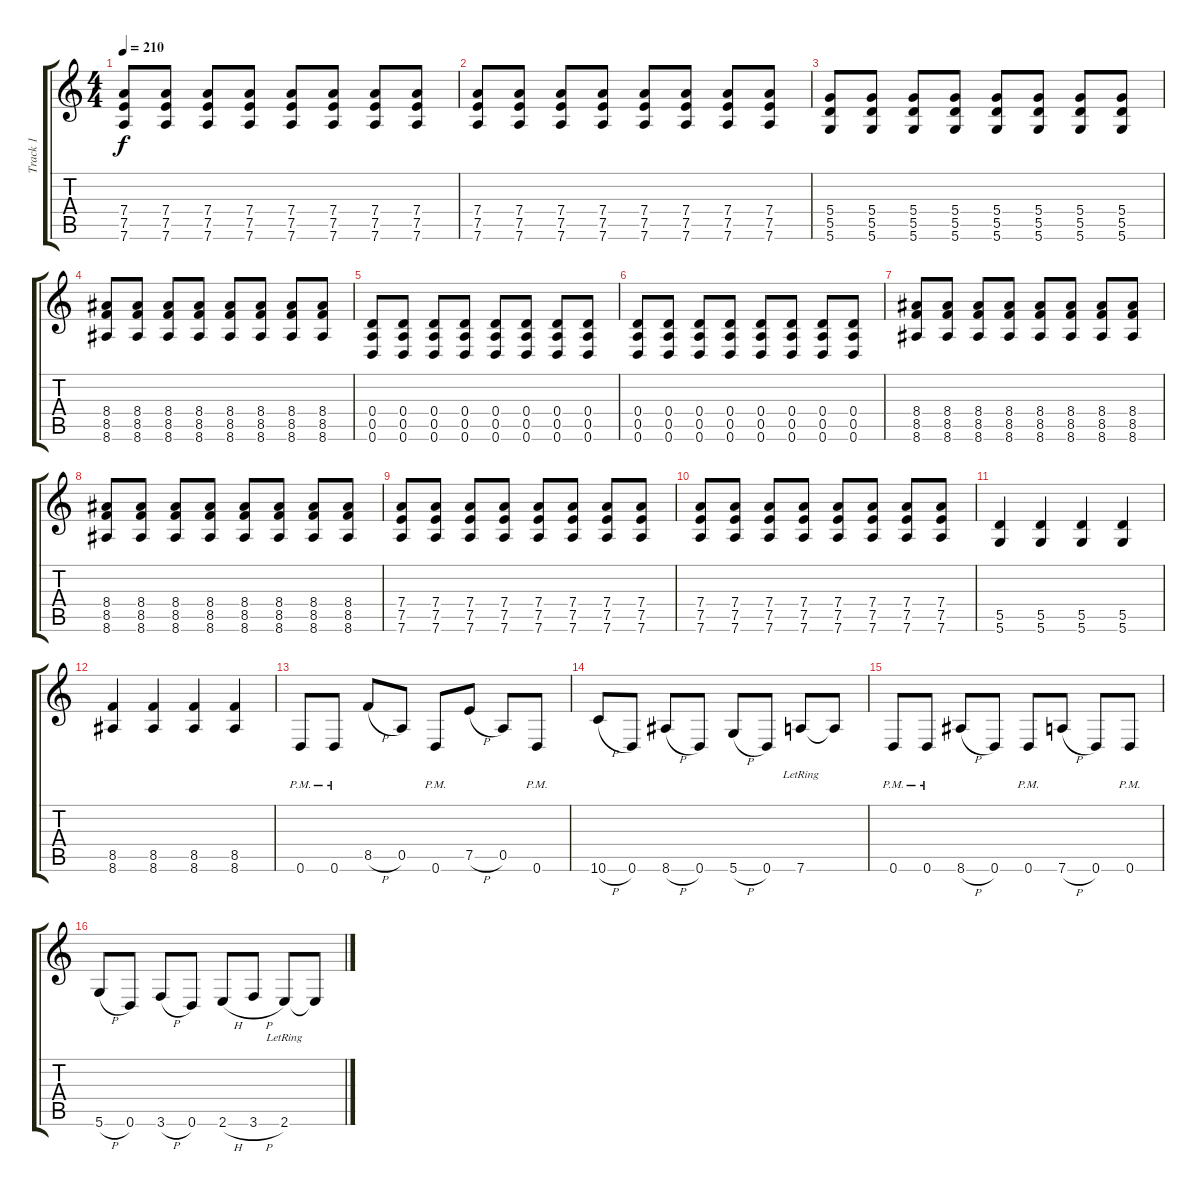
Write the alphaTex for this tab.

\track ("Track 1" "Track 1") {instrument distortionguitar}
\staff {score tabs}
\tuning (E4 B3 G3 D3 A2 D2) {hide}
\ts (4 4)
\tempo 210
\clef g2
\ks c
(7.4 7.5 7.6).8{dy f} (7.4 7.5 7.6).8 (7.4 7.5 7.6).8 (7.4 7.5 7.6).8 (7.4 7.5 7.6).8 (7.4 7.5 7.6).8 (7.4 7.5 7.6).8 (7.4 7.5 7.6).8 |
(7.4 7.5 7.6).8 (7.4 7.5 7.6).8 (7.4 7.5 7.6).8 (7.4 7.5 7.6).8 (7.4 7.5 7.6).8 (7.4 7.5 7.6).8 (7.4 7.5 7.6).8 (7.4 7.5 7.6).8 |
(5.4 5.5 5.6).8 (5.4 5.5 5.6).8 (5.4 5.5 5.6).8 (5.4 5.5 5.6).8 (5.4 5.5 5.6).8 (5.4 5.5 5.6).8 (5.4 5.5 5.6).8 (5.4 5.5 5.6).8 |
(8.4 8.5 8.6).8 (8.4 8.5 8.6).8 (8.4 8.5 8.6).8 (8.4 8.5 8.6).8 (8.4 8.5 8.6).8 (8.4 8.5 8.6).8 (8.4 8.5 8.6).8 (8.4 8.5 8.6).8 |
(0.4 0.5 0.6).8 (0.4 0.5 0.6).8 (0.4 0.5 0.6).8 (0.4 0.5 0.6).8 (0.4 0.5 0.6).8 (0.4 0.5 0.6).8 (0.4 0.5 0.6).8 (0.4 0.5 0.6).8 |
(0.4 0.5 0.6).8 (0.4 0.5 0.6).8 (0.4 0.5 0.6).8 (0.4 0.5 0.6).8 (0.4 0.5 0.6).8 (0.4 0.5 0.6).8 (0.4 0.5 0.6).8 (0.4 0.5 0.6).8 |
(8.4 8.5 8.6).8 (8.4 8.5 8.6).8 (8.4 8.5 8.6).8 (8.4 8.5 8.6).8 (8.4 8.5 8.6).8 (8.4 8.5 8.6).8 (8.4 8.5 8.6).8 (8.4 8.5 8.6).8 |
(8.4 8.5 8.6).8 (8.4 8.5 8.6).8 (8.4 8.5 8.6).8 (8.4 8.5 8.6).8 (8.4 8.5 8.6).8 (8.4 8.5 8.6).8 (8.4 8.5 8.6).8 (8.4 8.5 8.6).8 |
(7.4 7.5 7.6).8 (7.4 7.5 7.6).8 (7.4 7.5 7.6).8 (7.4 7.5 7.6).8 (7.4 7.5 7.6).8 (7.4 7.5 7.6).8 (7.4 7.5 7.6).8 (7.4 7.5 7.6).8 |
(7.4 7.5 7.6).8 (7.4 7.5 7.6).8 (7.4 7.5 7.6).8 (7.4 7.5 7.6).8 (7.4 7.5 7.6).8 (7.4 7.5 7.6).8 (7.4 7.5 7.6).8 (7.4 7.5 7.6).8 |
(5.5 5.6).4 (5.5 5.6).4 (5.5 5.6).4 (5.5 5.6).4 |
(8.5 8.6).4 (8.5 8.6).4 (8.5 8.6).4 (8.5 8.6).4 |
0.6{pm}.8 0.6{pm}.8 8.5{h}.8 0.5.8 0.6{pm}.8 7.5{h}.8 0.5.8 0.6{pm}.8 |
10.6{h}.8 0.6.8 8.6{h}.8 0.6.8 5.6{h}.8 0.6.8 7.6{lr}.8 7.6{t}.8 |
0.6{pm}.8 0.6{pm}.8 8.6{h}.8 0.6.8 0.6{pm}.8 7.6{h}.8 0.6.8 0.6{pm}.8 |
5.6{h}.8 0.6.8 3.6{h}.8 0.6.8 2.6{h}.8 3.6{h}.8 2.6{lr}.8 2.6{t}.8
